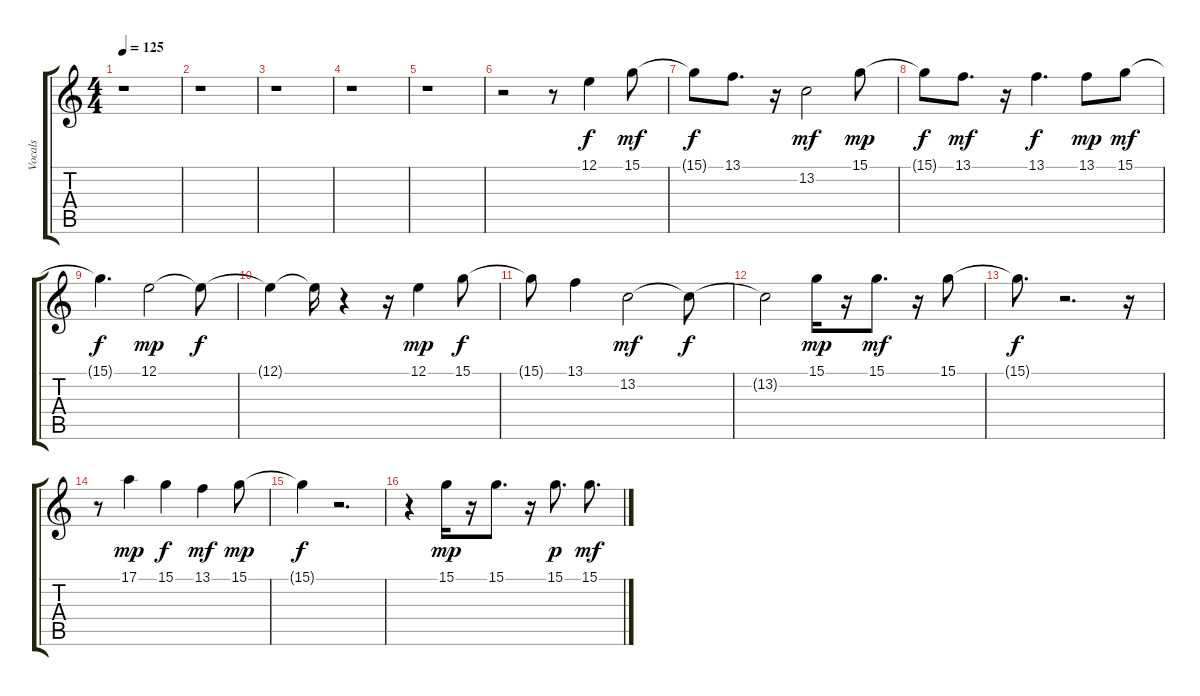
\track ("Vocals" "Vocals") {instrument synthbrass1}
\staff {score tabs}
\tuning (E4 B3 G3 D3 A2 E2) {hide}
\ts (4 4)
\tempo 125
\clef g2
\ks c
r.1{dy f} |
r.1 |
r.1 |
r.1 |
r.1 |
r.2 r.8 12.1.4{volume 13} 15.1.8{dy mf volume 14} |
15.1{t}.8{dy f} 13.1.8{d volume 14} r.16 13.2.2{dy mf volume 14} 15.1.8{dy mp volume 14} |
15.1{t}.8{dy f} 13.1.8{d dy mf} r.16 13.1.4{d dy f volume 14} 13.1.8{dy mp volume 14} 15.1.8{dy mf} |
15.1{t}.4{d dy f} 12.1.2{dy mp} 12.1{t}.8{dy f} |
12.1{t}.4 12.1{t}.16 r.4 r.16 12.1.4{dy mp} 15.1.8{dy f} |
15.1{t}.8 13.1.4 13.2.2{dy mf} 13.2{t}.8{dy f} |
13.2{t}.2 15.1.16{dy mp} r.16 15.1.8{d dy mf} r.16 15.1.8 |
15.1{t}.8{d dy f} r.2{d} r.16 |
r.8 17.1.4{dy mp} 15.1.4{dy f} 13.1.4{dy mf} 15.1.8{dy mp} |
15.1{t}.4{dy f} r.2{d} |
r.4 15.1.16{dy mp} r.16 15.1.8{d} r.16 15.1.8{d dy p} 15.1.8{d dy mf}
